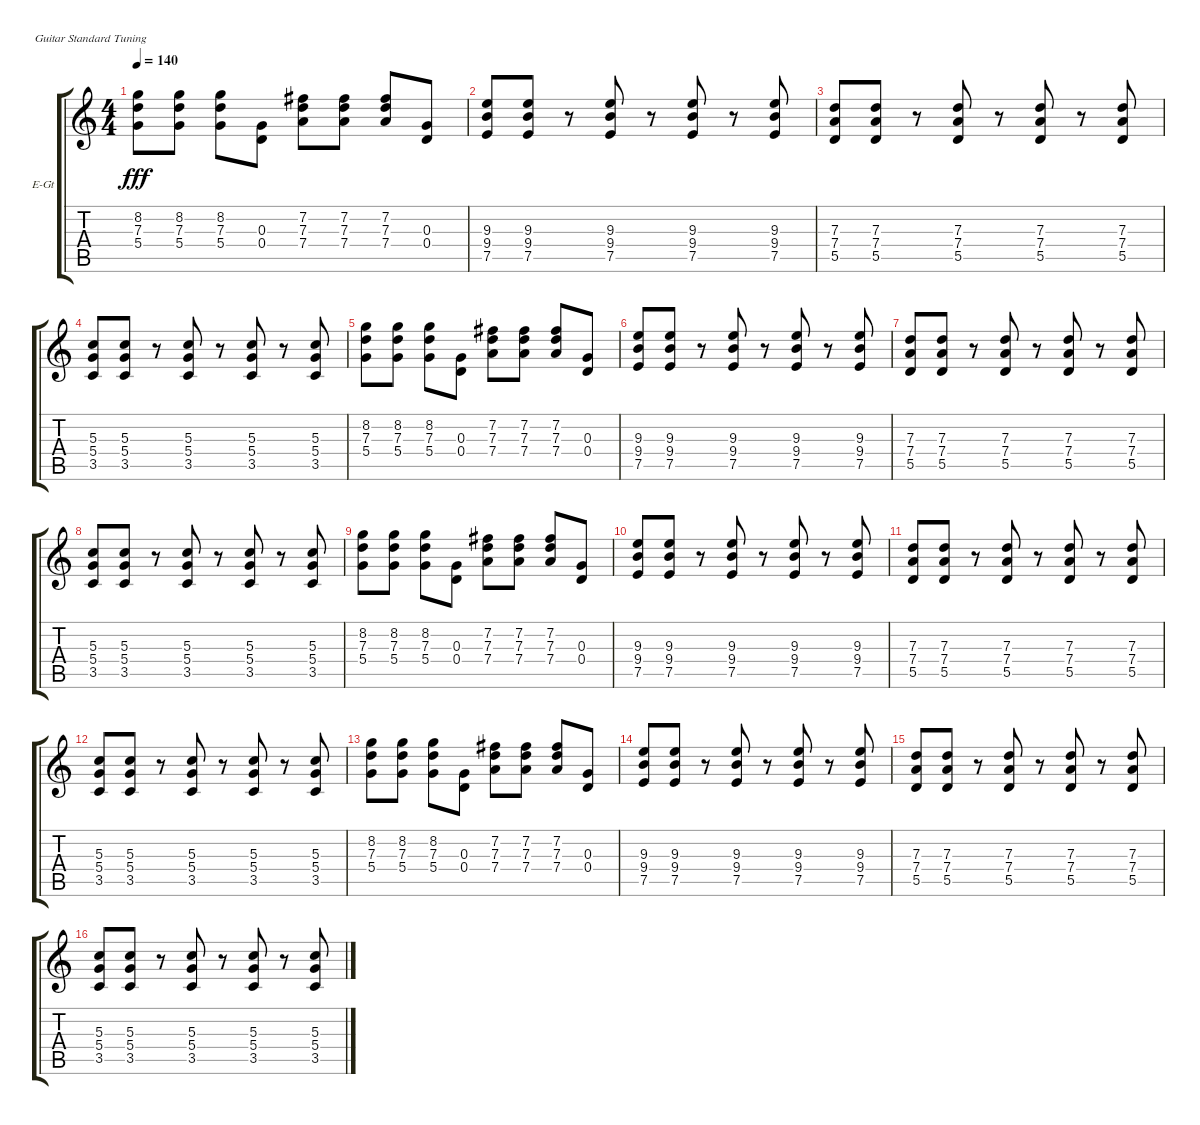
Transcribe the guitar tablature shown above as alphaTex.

\bracketExtendMode groupsimilarinstruments
\firstSystemTrackNameOrientation horizontal
\otherSystemsTrackNameOrientation horizontal
\track ("Rhythm Guitar" "E-Gt") {instrument distortionguitar}
\staff {score tabs}
\tuning (E4 B3 G3 D3 A2 E2)
\ts (4 4)
\tempo 140
\clef g2
\ks c
(5.4 7.3 8.2).8{dy fff} (5.4 7.3 8.2).8 (5.4 7.3 8.2).8 (0.4 0.3).8 (7.4 7.3 7.2).8 (7.3 7.4 7.2).8 (7.4 7.3 7.2).8 (0.4 0.3).8 |
(7.5 9.4 9.3).8 (7.5 9.4 9.3).8 r.8 (7.5 9.4 9.3).8 r.8 (7.5 9.3 9.4).8 r.8 (7.5 9.4 9.3).8 |
(5.5 7.4 7.3).8 (5.5 7.4 7.3).8 r.8 (5.5 7.4 7.3).8 r.8 (5.5 7.4 7.3).8 r.8 (5.5 7.4 7.3).8 |
(3.5 5.4 5.3).8 (3.5 5.4 5.3).8 r.8 (3.5 5.4 5.3).8 r.8 (3.5 5.4 5.3).8 r.8 (5.4 3.5 5.3).8 |
(5.4 7.3 8.2).8 (5.4 7.3 8.2).8 (5.4 7.3 8.2).8 (0.4 0.3).8 (7.4 7.3 7.2).8 (7.3 7.4 7.2).8 (7.4 7.3 7.2).8 (0.4 0.3).8 |
(7.5 9.4 9.3).8 (7.5 9.4 9.3).8 r.8 (7.5 9.4 9.3).8 r.8 (7.5 9.3 9.4).8 r.8 (7.5 9.4 9.3).8 |
(5.5 7.4 7.3).8 (5.5 7.4 7.3).8 r.8 (5.5 7.4 7.3).8 r.8 (5.5 7.4 7.3).8 r.8 (5.5 7.4 7.3).8 |
(3.5 5.4 5.3).8 (3.5 5.4 5.3).8 r.8 (3.5 5.4 5.3).8 r.8 (3.5 5.4 5.3).8 r.8 (5.4 3.5 5.3).8 |
(5.4 7.3 8.2).8 (5.4 7.3 8.2).8 (5.4 7.3 8.2).8 (0.4 0.3).8 (7.4 7.3 7.2).8 (7.3 7.4 7.2).8 (7.4 7.3 7.2).8 (0.4 0.3).8 |
(9.3 9.4 7.5).8 (9.3 9.4 7.5).8 r.8 (7.5 9.4 9.3).8 r.8 (7.5 9.4 9.3).8 r.8 (7.5 9.4 9.3).8 |
(5.5 7.4 7.3).8 (5.5 7.4 7.3).8 r.8 (5.5 7.4 7.3).8 r.8 (5.5 7.4 7.3).8 r.8 (5.5 7.4 7.3).8 |
(3.5 5.4 5.3).8 (3.5 5.4 5.3).8 r.8 (3.5 5.4 5.3).8 r.8 (3.5 5.4 5.3).8 r.8 (5.4 3.5 5.3).8 |
(5.4 7.3 8.2).8 (5.4 7.3 8.2).8 (5.4 7.3 8.2).8 (0.4 0.3).8 (7.4 7.3 7.2).8 (7.3 7.4 7.2).8 (7.4 7.3 7.2).8 (0.4 0.3).8 |
(9.3 9.4 7.5).8 (9.3 9.4 7.5).8 r.8 (7.5 9.4 9.3).8 r.8 (7.5 9.4 9.3).8 r.8 (7.5 9.4 9.3).8 |
(5.5 7.4 7.3).8 (5.5 7.4 7.3).8 r.8 (5.5 7.4 7.3).8 r.8 (5.5 7.4 7.3).8 r.8 (5.5 7.4 7.3).8 |
(3.5 5.4 5.3).8 (3.5 5.4 5.3).8 r.8 (3.5 5.4 5.3).8 r.8 (3.5 5.4 5.3).8 r.8 (5.4 3.5 5.3).8
